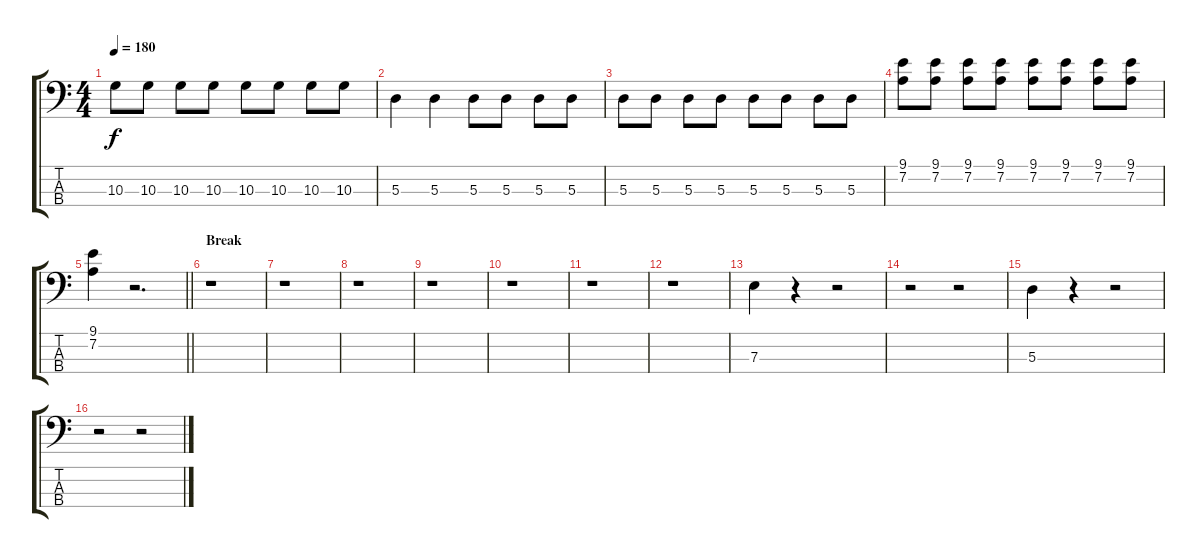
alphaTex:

\track "" {instrument electricbasspick}
\staff {score tabs}
\tuning (G2 D2 A1 E1) {hide}
\ts (4 4)
\tempo 180
\clef f4
\ks c
10.3.8{dy f} 10.3.8 10.3.8 10.3.8 10.3.8 10.3.8 10.3.8 10.3.8 |
5.3.4 5.3.4 5.3.8 5.3.8 5.3.8 5.3.8 |
5.3.8 5.3.8 5.3.8 5.3.8 5.3.8 5.3.8 5.3.8 5.3.8 |
(9.1 7.2).8 (9.1 7.2).8 (9.1 7.2).8 (9.1 7.2).8 (9.1 7.2).8 (9.1 7.2).8 (9.1 7.2).8 (9.1 7.2).8 |
\barLineRight lightlight
(9.1 7.2).4 r.2{d} |
\section ("" "Break")
r.1 |
r.1 |
r.1 |
r.1 |
r.1 |
r.1 |
r.1 |
7.3.4 r.4 r.2 |
r.2 r.2 |
5.3.4 r.4 r.2 |
r.2 r.2
